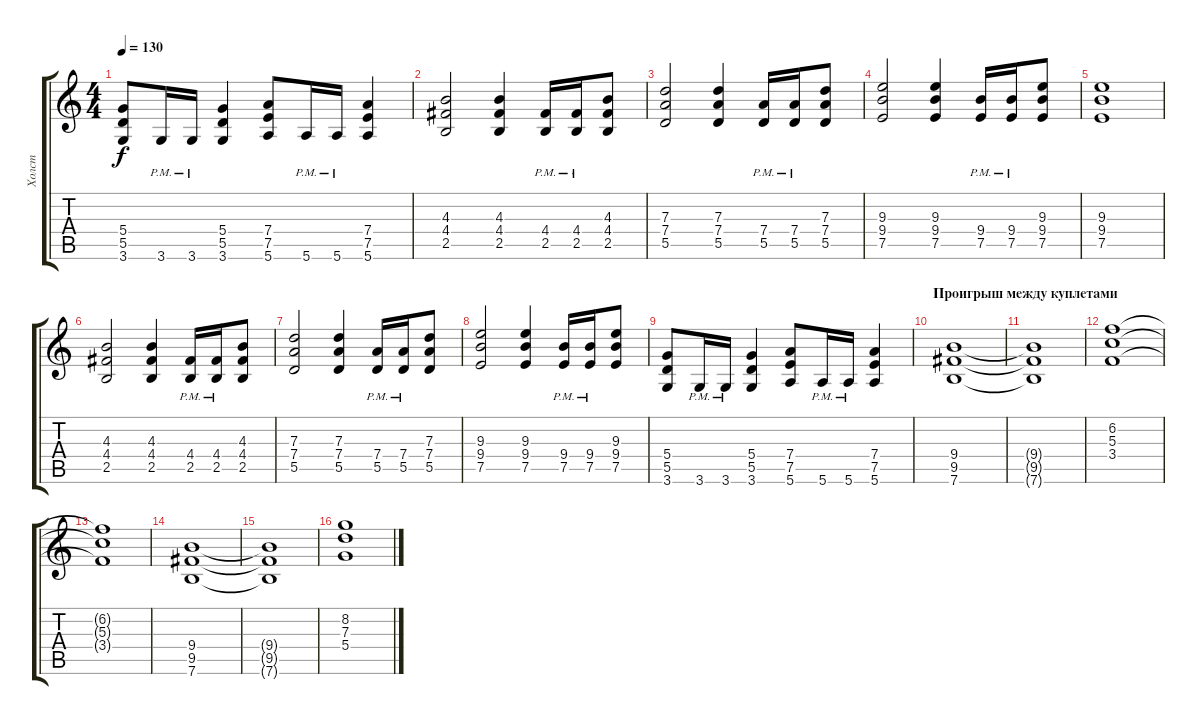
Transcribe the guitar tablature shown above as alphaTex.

\track ("Холст" "Холст") {instrument distortionguitar}
\staff {score tabs}
\tuning (E4 B3 G3 D3 A2 E2) {hide}
\ts (4 4)
\tempo 130
\clef g2
\ks c
(5.4 5.5 3.6).8{dy f} 3.6{pm}.16 3.6{pm}.16 (5.4 5.5 3.6).4 (7.4 7.5 5.6).8 5.6{pm}.16 5.6{pm}.16 (7.4 7.5 5.6).4 |
(4.3 4.4 2.5).2 (4.3 4.4 2.5).4 (4.4{pm} 2.5{pm}).16 (4.4{pm} 2.5{pm}).16 (4.3 4.4 2.5).8 |
(7.3 7.4 5.5).2 (7.3 7.4 5.5).4 (7.4{pm} 5.5{pm}).16 (7.4{pm} 5.5{pm}).16 (7.3 7.4 5.5).8 |
(9.3 9.4 7.5).2 (9.3 9.4 7.5).4 (9.4{pm} 7.5{pm}).16 (9.4{pm} 7.5{pm}).16 (9.3 9.4 7.5).8 |
(9.3 9.4 7.5).1 |
(4.3 4.4 2.5).2 (4.3 4.4 2.5).4 (4.4{pm} 2.5{pm}).16 (4.4{pm} 2.5{pm}).16 (4.3 4.4 2.5).8 |
(7.3 7.4 5.5).2 (7.3 7.4 5.5).4 (7.4{pm} 5.5{pm}).16 (7.4{pm} 5.5{pm}).16 (7.3 7.4 5.5).8 |
(9.3 9.4 7.5).2 (9.3 9.4 7.5).4 (9.4{pm} 7.5{pm}).16 (9.4{pm} 7.5{pm}).16 (9.3 9.4 7.5).8 |
(5.4 5.5 3.6).8 3.6{pm}.16 3.6{pm}.16 (5.4 5.5 3.6).4 (7.4 7.5 5.6).8 5.6{pm}.16 5.6{pm}.16 (7.4 7.5 5.6).4 |
\section ("" "Проигрыш между куплетами")
(9.4 9.5 7.6).1{volume 14} |
(9.4{t} 9.5{t} 7.6{t}).1 |
(6.2 5.3 3.4).1 |
(6.2{t} 5.3{t} 3.4{t}).1 |
(9.4 9.5 7.6).1 |
(9.4{t} 9.5{t} 7.6{t}).1 |
(8.2 7.3 5.4).1
